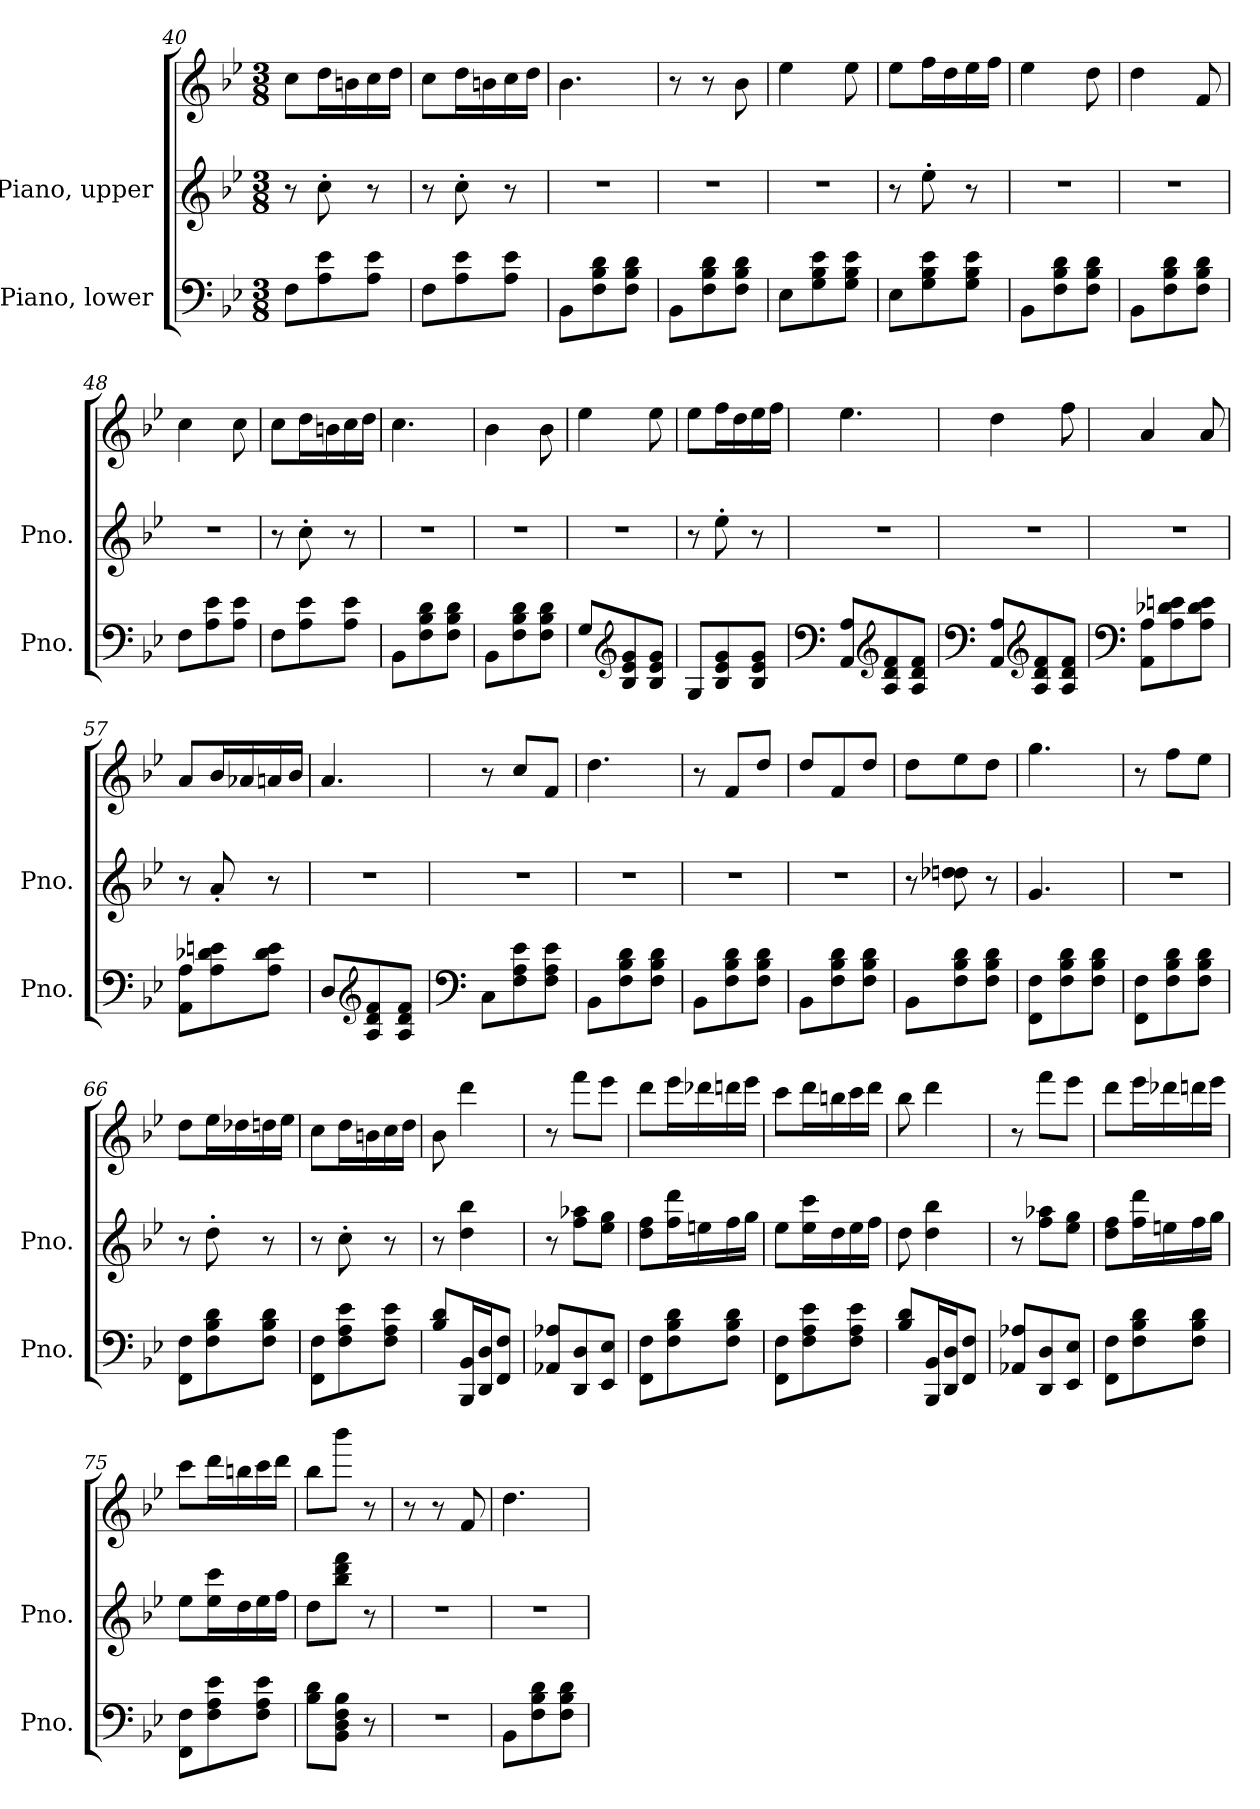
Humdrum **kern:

**kern	**kern	**kern
*part2	*part1	*part1
*staff3	*staff2	*staff1
*I"Piano, lower	*I"Piano, upper	*
*I'Pno.	*I'Pno.	*
*clefF4	*clefG2	*clefG2
*k[b-e-]	*k[b-e-]	*k[b-e-]
*M3/8	*M3/8	*M3/8
=40	=40	=40
8F\L	8r	8cc\L
8A\ 8e-\	8cc'\	16dd\L
.	.	16bn\
8A\ 8e-\J	8r	16cc\
.	.	16dd\JJ
=41	=41	=41
8F\L	8r	8cc\L
8A\ 8e-\	8cc'\	16dd\L
.	.	16bn\
8A\ 8e-\J	8r	16cc\
.	.	16dd\JJ
=42	=42	=42
8BB-\L	4.r	4.b-\
8F\ 8B-\ 8d\	.	.
8F\ 8B-\ 8d\J	.	.
=43	=43	=43
8BB-\L	4.r	8r
8F\ 8B-\ 8d\	.	8r
8F\ 8B-\ 8d\J	.	8b-\
!!LO:LB:g=z
=44	=44	=44
8E-\L	4.r	4ee-\
8G\ 8B-\ 8e-\	.	.
8G\ 8B-\ 8e-\J	.	8ee-\
=45	=45	=45
8E-\L	8r	8ee-\L
8G\ 8B-\ 8e-\	8ee-'\	16ff\L
.	.	16dd\
8G\ 8B-\ 8e-\J	8r	16ee-\
.	.	16ff\JJ
=46	=46	=46
8BB-\L	4.r	4ee-\
8F\ 8B-\ 8d\	.	.
8F\ 8B-\ 8d\J	.	8dd\
=47	=47	=47
8BB-\L	4.r	4dd\
8F\ 8B-\ 8d\	.	.
8F\ 8B-\ 8d\J	.	8f/
=48	=48	=48
8F\L	4.r	4cc\
8A\ 8e-\	.	.
8A\ 8e-\J	.	8cc\
=49	=49	=49
8F\L	8r	8cc\L
8A\ 8e-\	8cc'\	16dd\L
.	.	16bn\
8A\ 8e-\J	8r	16cc\
.	.	16dd\JJ
=50	=50	=50
8BB-\L	4.r	4.cc\
8F\ 8B-\ 8d\	.	.
8F\ 8B-\ 8d\J	.	.
=51	=51	=51
8BB-\L	4.r	4b-\
8F\ 8B-\ 8d\	.	.
8F\ 8B-\ 8d\J	.	8b-\
!!LO:LB:g=z
=52	=52	=52
8G/L	4.r	4ee-\
*clefG2	*	*
8B-/ 8e-/ 8g/	.	.
8B-/ 8e-/ 8g/J	.	8ee-\
=53	=53	=53
8G/L	8r	8ee-\L
8B-/ 8e-/ 8g/	8ee-'\	16ff\L
.	.	16dd\
8B-/ 8e-/ 8g/J	8r	16ee-\
.	.	16ff\JJ
=54	=54	=54
*clefF4	*	*
8AA/ 8A/L	4.r	4.ee-\
*clefG2	*	*
8A/ 8d/ 8f/	.	.
8A/ 8d/ 8f/J	.	.
=55	=55	=55
*clefF4	*	*
8AA/ 8A/L	4.r	4dd\
*clefG2	*	*
8A/ 8d/ 8f/	.	.
8A/ 8d/ 8f/J	.	8ff\
=56	=56	=56
*clefF4	*	*
8AA\ 8A\L	4.r	4a/
8A\ 8d-X\ 8en\	.	.
8A\ 8d-\ 8e\J	.	8a/
!!LO:PB:g=z
=57	=57	=57
8AA\ 8A\L	8r	8a/L
8A\ 8d-X\ 8en\	8a'/	16b-/L
.	.	16a-X/
8A\ 8d-\ 8e\J	8r	16an/
.	.	16b-/JJ
=58	=58	=58
8D/L	4.r	4.a/
*clefG2	*	*
8A/ 8d/ 8f/	.	.
8A/ 8d/ 8f/J	.	.
=59	=59	=59
*clefF4	*	*
8C\L	4.r	8r
8F\ 8A\ 8e-\	.	8cc/L
8F\ 8A\ 8e-\J	.	8f/J
=60	=60	=60
8BB-\L	4.r	4.dd\
8F\ 8B-\ 8d\	.	.
8F\ 8B-\ 8d\J	.	.
=61	=61	=61
8BB-\L	4.r	8r
8F\ 8B-\ 8d\	.	8f/L
8F\ 8B-\ 8d\J	.	8dd/J
=62	=62	=62
8BB-\L	4.r	8dd/L
8F\ 8B-\ 8d\	.	8f/
8F\ 8B-\ 8d\J	.	8dd/J
=63	=63	=63
8BB-\L	8r	8dd\L
8F\ 8B-\ 8d\	8dd-X\ 8ddn\	8ee-\
8F\ 8B-\ 8d\J	8r	8dd\J
!!LO:LB:g=z
=64	=64	=64
8FF\ 8F\L	4.g/	4.gg\
8F\ 8B-\ 8d\	.	.
8F\ 8B-\ 8d\J	.	.
=65	=65	=65
8FF\ 8F\L	4.r	8r
8F\ 8B-\ 8d\	.	8ff\L
8F\ 8B-\ 8d\J	.	8ee-\J
=66	=66	=66
8FF\ 8F\L	8r	8dd\L
8F\ 8B-\ 8d\	8dd'\	16ee-\L
.	.	16dd-X\
8F\ 8B-\ 8d\J	8r	16ddn\
.	.	16ee-\JJ
=67	=67	=67
8FF\ 8F\L	8r	8cc\L
8F\ 8A\ 8e-\	8cc'\	16dd\L
.	.	16bn\
8F\ 8A\ 8e-\J	8r	16cc\
.	.	16dd\JJ
=68	=68	=68
8B-/ 8d/L	8r	8b-\
16BBB-/ 16BB-/L	4dd\ 4bb-\	4ddd\
16DD/ 16D/J	.	.
8FF/ 8F/J	.	.
=69	=69	=69
8AA-X/ 8A-X/L	8r	8r
8DD/ 8D/	8ff\ 8aa-X\L	8fff\L
8EE-/ 8E-/J	8ee-\ 8gg\J	8eee-\J
=70	=70	=70
8FF\ 8F\L	8dd\ 8ff\L	8ddd\L
8F\ 8B-\ 8d\	16ff\ 16ddd\L	16eee-\L
.	16een\	16ddd-X\
8F\ 8B-\ 8d\J	16ff\	16dddn\
.	16gg\JJ	16eee-\JJ
!!LO:LB:g=z
=71	=71	=71
8FF\ 8F\L	8ee-\L	8ccc\L
8F\ 8A\ 8e-\	16ee-\ 16ccc\L	16ddd\L
.	16dd\	16bbn\
8F\ 8A\ 8e-\J	16ee-\	16ccc\
.	16ff\JJ	16ddd\JJ
=72	=72	=72
8B-/ 8d/L	8dd\	8bb-\
16BBB-/ 16BB-/L	4dd\ 4bb-\	4ddd\
16DD/ 16D/J	.	.
8FF/ 8F/J	.	.
=73	=73	=73
8AA-X/ 8A-X/L	8r	8r
8DD/ 8D/	8ff\ 8aa-X\L	8fff\L
8EE-/ 8E-/J	8ee-\ 8gg\J	8eee-\J
=74	=74	=74
8FF\ 8F\L	8dd\ 8ff\L	8ddd\L
8F\ 8B-\ 8d\	16ff\ 16ddd\L	16eee-\L
.	16een\	16ddd-X\
8F\ 8B-\ 8d\J	16ff\	16dddn\
.	16gg\JJ	16eee-\JJ
=75	=75	=75
8FF\ 8F\L	8ee-\L	8ccc\L
8F\ 8A\ 8e-\	16ee-\ 16ccc\L	16ddd\L
.	16dd\	16bbn\
8F\ 8A\ 8e-\J	16ee-\	16ccc\
.	16ff\JJ	16ddd\JJ
=76	=76	=76
8B-\ 8d\L	8dd\L	8bb-\L
8BB-\ 8D\ 8F\ 8B-\J	8bb-\ 8ddd\ 8fff\J	8bbb-\J
8r	8r	8r
!!LO:LB:g=z
=77	=77	=77
4.r	4.r	8r
.	.	8r
.	.	8f/
=78	=78	=78
8BB-\L	4.r	4.dd\
8F\ 8B-\ 8d\	.	.
8F\ 8B-\ 8d\J	.	.
=	=	=
*-	*-	*-
